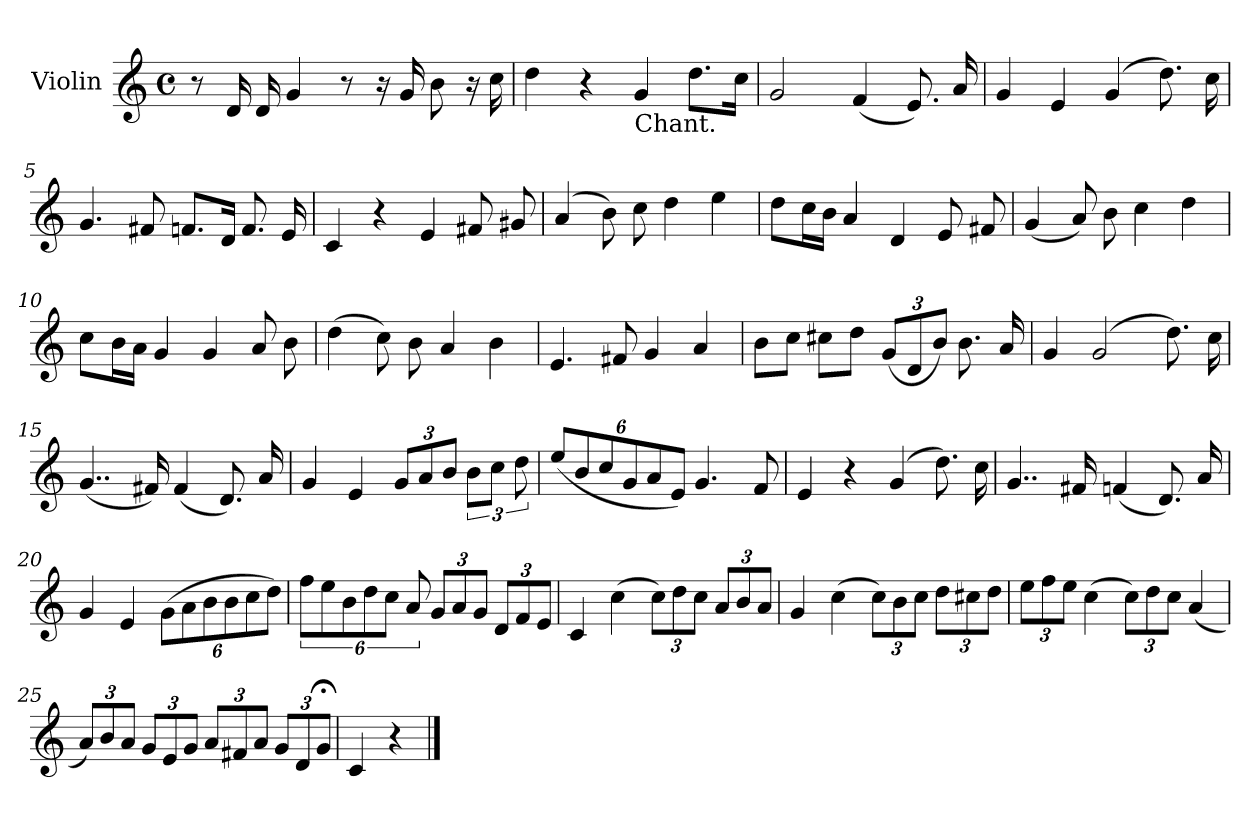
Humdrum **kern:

**kern	**dynam
*part1	*part1
*staff1	*staff1
*I"Violin	*
*I'Vln.	*
*clefG2	*
*M4/4	*
*met(c)	*
=1	=1
!	!LO:DY:a
8r	Allegro
16d/	.
16d/	.
4g/	.
8r	.
16r	.
16g	.
8b	.
16r	.
16cc\	.
=2	=2
4dd\	.
4r	.
!LO:TX:b:t=Chant.	!
4g/	.
8.ddL	.
16ccJk	.
=3	=3
2g/	.
(<4f/	.
8.e/)	.
16a/	.
=4	=4
4g/	.
4e/	.
(>4g/	.
8.dd\)	.
16cc\	.
!!LO:LB:g=z
=5	=5
4.g/	.
8f#X/	.
8.fnL	.
16dJk	.
8.f	.
16e/	.
=6	=6
4c/	.
4r	.
4e/	.
8f#X/	.
8g#X/	.
=7	=7
(>4a/	.
8b\)	.
8cc\	.
4dd\	.
4ee\	.
=8	=8
8ddL	.
16ccL	.
16bJJ	.
4a/	.
4d/	.
8e/	.
8f#X/	.
=9	=9
(<4g/	.
8a/)	.
8b\	.
4cc\	.
4dd\	.
!!LO:LB:g=z
=10	=10
8ccL	.
16bL	.
16aJJ	.
4g/	.
4g/	.
8a/	.
8b\	.
=11	=11
(>4dd\	.
8cc\)	.
8b\	.
4a/	.
4b\	.
=12	=12
4.e/	.
8f#X/	.
4g/	.
4a/	.
=13	=13
8bL	.
8ccJ	.
8cc#XL	.
8ddJ	.
*Xbrackettup	*
(<12gL	.
12d	.
12bJ)	.
8.b\	.
16a/	.
=14	=14
4g/	.
(>2g/	.
8.dd\)	.
16cc\	.
!!LO:LB:g=z
=15	=15
(<4..g/	.
16f#X/)	.
(<4f#/	.
8.d/)	.
16a/	.
=16	=16
4g/	.
4e/	.
12gL	.
12a	.
12bJ	.
*brackettup	*
12bL	.
12ccJ	.
12dd\	.
=17	=17
*Xbrackettup	*
(<12eeL	.
12b	.
12cc	.
12g	.
12a	.
12eJ)	.
4.g/	.
8f/	.
=18	=18
4e/	.
4r	.
(>4g/	.
8.dd\)	.
16cc\	.
!!LO:LB:g=z
=19	=19
4..g/	.
16f#X/	.
(<4fn/	.
8.d/)	.
16a/	.
=20	=20
4g/	.
4e/	.
(>12gL	.
12a	.
12b	.
12b	.
12cc	.
12ddJ)	.
=21	=21
*brackettup	*
12ffL	.
12ee	.
12b	.
12dd	.
12ccJ	.
12a/	.
*Xbrackettup	*
12gL	.
12a	.
12gJ	.
12dL	.
12f	.
12eJ	.
=22	=22
4c/	.
(>4cc\	.
12ccL)	.
12dd	.
12ccJ	.
12aL	.
12b	.
12aJ	.
!!LO:LB:g=z
=23	=23
4g/	.
(>4cc\	.
12ccL)	.
12b	.
12ccJ	.
12ddL	.
12cc#X	.
12ddJ	.
=24	=24
12eeL	.
12ff	.
12eeJ	.
(>4cc\	.
12ccL)	.
12dd	.
12ccJ	.
(<4a/	.
=25	=25
12aL)	.
12b	.
12aJ	.
12gL	.
12e	.
12gJ	.
12aL	.
12f#X	.
12aJ	.
12gL	.
12d	.
12g;<J	.
=26	=26
4c/	.
4r	.
==	==
*-	*-
